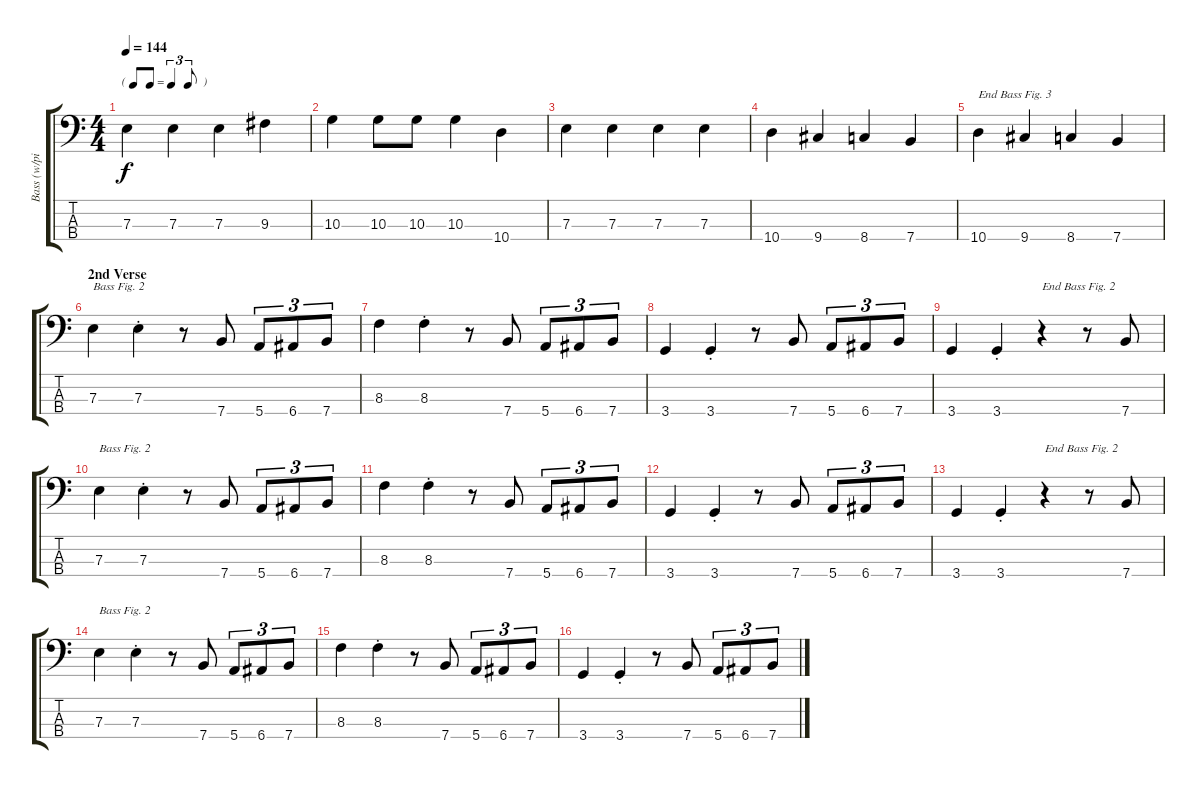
\track ("Bass (w/pick)" "Bass (w/pi") {instrument electricbasspick}
\staff {score tabs}
\tuning (G2 D2 A1 E1) {hide}
\ts (4 4)
\tf triplet8th
\tempo 144
\clef f4
\ks c
7.3.4{dy f} 7.3.4 7.3.4 9.3.4 |
10.3.4 10.3.8 10.3.8 10.3.4 10.4.4 |
7.3.4 7.3.4 7.3.4 7.3.4 |
10.4.4 9.4.4 8.4.4 7.4.4 |
10.4.4{txt "End Bass Fig. 3"} 9.4.4 8.4.4 7.4.4 |
\section ("" "2nd Verse")
7.3.4{txt "Bass Fig. 2"} 7.3{st}.4 r.8 7.4.8 5.4.8{tu (3 2)} 6.4.8{tu (3 2)} 7.4.8{tu (3 2)} |
8.3.4 8.3{st}.4 r.8 7.4.8 5.4.8{tu (3 2)} 6.4.8{tu (3 2)} 7.4.8{tu (3 2)} |
3.4.4 3.4{st}.4 r.8 7.4.8 5.4.8{tu (3 2)} 6.4.8{tu (3 2)} 7.4.8{tu (3 2)} |
3.4.4 3.4{st}.4 r.4{txt "End Bass Fig. 2"} r.8 7.4.8 |
7.3.4{txt "Bass Fig. 2"} 7.3{st}.4 r.8 7.4.8 5.4.8{tu (3 2)} 6.4.8{tu (3 2)} 7.4.8{tu (3 2)} |
8.3.4 8.3{st}.4 r.8 7.4.8 5.4.8{tu (3 2)} 6.4.8{tu (3 2)} 7.4.8{tu (3 2)} |
3.4.4 3.4{st}.4 r.8 7.4.8 5.4.8{tu (3 2)} 6.4.8{tu (3 2)} 7.4.8{tu (3 2)} |
3.4.4 3.4{st}.4 r.4{txt "End Bass Fig. 2"} r.8 7.4.8 |
7.3.4{txt "Bass Fig. 2"} 7.3{st}.4 r.8 7.4.8 5.4.8{tu (3 2)} 6.4.8{tu (3 2)} 7.4.8{tu (3 2)} |
8.3.4 8.3{st}.4 r.8 7.4.8 5.4.8{tu (3 2)} 6.4.8{tu (3 2)} 7.4.8{tu (3 2)} |
3.4.4 3.4{st}.4 r.8 7.4.8 5.4.8{tu (3 2)} 6.4.8{tu (3 2)} 7.4.8{tu (3 2)}
